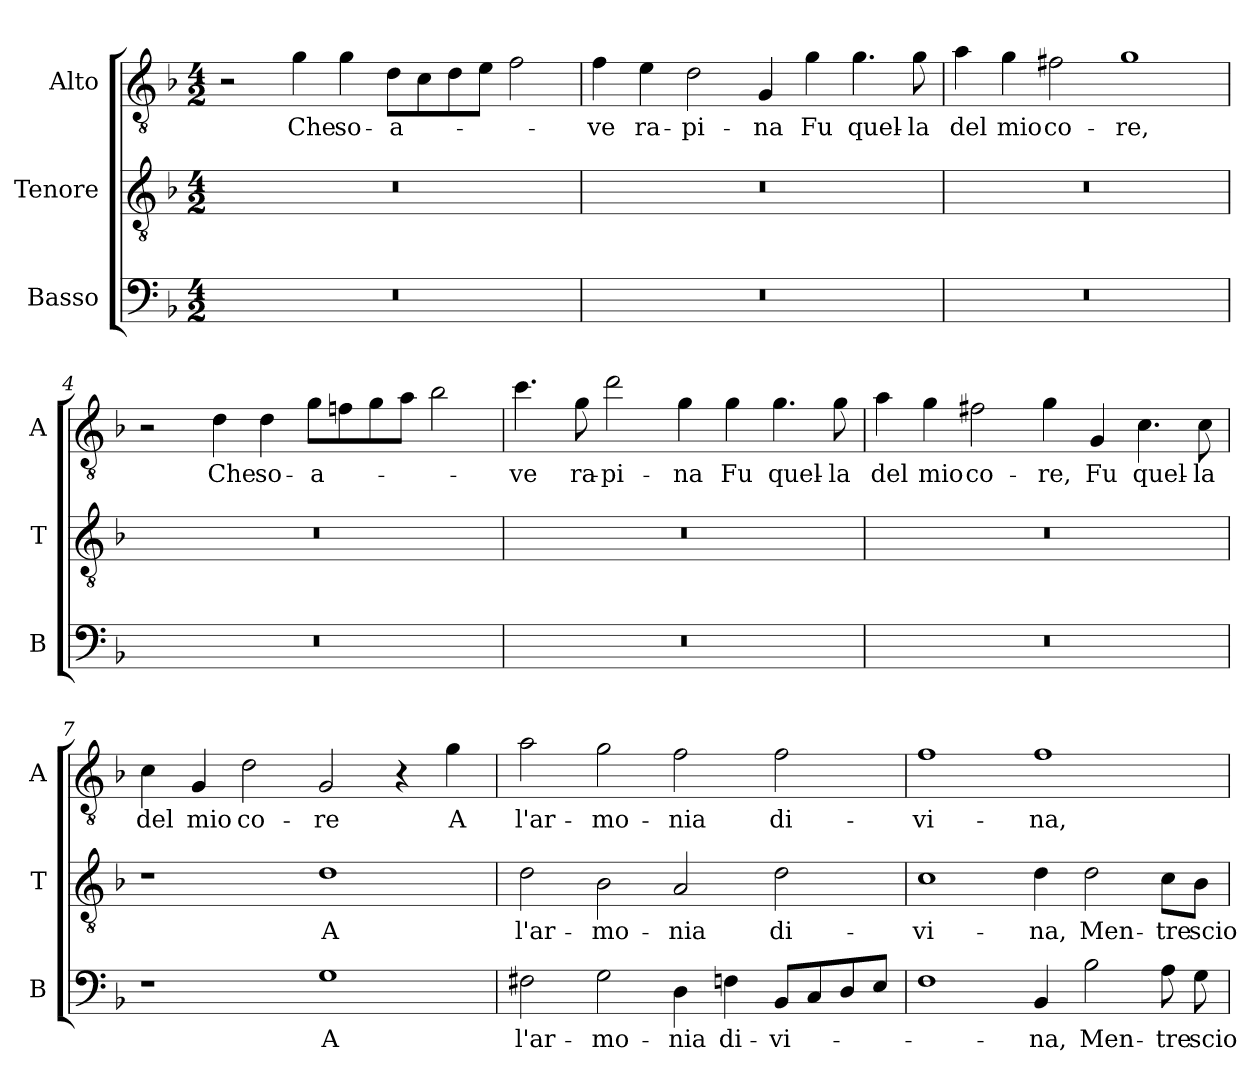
**kern	**text	**kern	**text	**kern	**text
*part3	*part3	*part2	*part2	*part1	*part1
*staff3	*staff3	*staff2	*staff2	*staff1	*staff1
*I"Basso	*	*I"Tenore	*	*I"Alto	*
*I'B	*	*I'T	*	*I'A	*
*clefF4	*	*clefGv2	*	*clefGv2	*
*k[b-]	*	*k[b-]	*	*k[b-]	*
*M4/2	*	*M4/2	*	*M4/2	*
=1	=1	=1	=1	=1	=1
0r	.	0r	.	2r	.
.	.	.	.	4g	Che
.	.	.	.	4g	so-
.	.	.	.	8dL	-a-
.	.	.	.	8c	.
.	.	.	.	8d	.
.	.	.	.	8eJ	.
.	.	.	.	2f	.
=2	=2	=2	=2	=2	=2
0r	.	0r	.	4f	-ve
.	.	.	.	4e	ra-
.	.	.	.	2d	-pi-
.	.	.	.	4G	-na
.	.	.	.	4g	Fu
.	.	.	.	4.g	quel-
.	.	.	.	8g	-la
=3	=3	=3	=3	=3	=3
0r	.	0r	.	4a	del
.	.	.	.	4g	mio
.	.	.	.	2f#X	co-
.	.	.	.	1g	-re,
=4	=4	=4	=4	=4	=4
0r	.	0r	.	2r	.
.	.	.	.	4d	Che
.	.	.	.	4d	so-
.	.	.	.	8gL	-a-
.	.	.	.	8fn	.
.	.	.	.	8g	.
.	.	.	.	8aJ	.
.	.	.	.	2b-	.
=5	=5	=5	=5	=5	=5
0r	.	0r	.	4.cc	-ve
.	.	.	.	8g	ra-
.	.	.	.	2dd	-pi-
.	.	.	.	4g	-na
.	.	.	.	4g	Fu
.	.	.	.	4.g	quel-
.	.	.	.	8g	-la
=6	=6	=6	=6	=6	=6
0r	.	0r	.	4a	del
.	.	.	.	4g	mio
.	.	.	.	2f#X	co-
.	.	.	.	4g	-re,
.	.	.	.	4G	Fu
.	.	.	.	4.c	quel-
.	.	.	.	8c	-la
=7	=7	=7	=7	=7	=7
1r	.	1r	.	4c	del
.	.	.	.	4G	mio
.	.	.	.	2d	co-
1G	A	1d	A	2G	-re
.	.	.	.	4r	.
.	.	.	.	4g	A
=8	=8	=8	=8	=8	=8
2F#X	l'ar-	2d	l'ar-	2a	l'ar-
2G	-mo-	2B-	-mo-	2g	-mo-
4D	-nia	2A	-nia	2f	-nia
4Fn	di-	.	.	.	.
8BB-L	-vi-	2d	di-	2f	di-
8C	.	.	.	.	.
8D	.	.	.	.	.
8EJ	.	.	.	.	.
=9	=9	=9	=9	=9	=9
1F	.	1c	-vi-	1f	-vi-
4BB-	-na,	4d	-na,	1f	-na,
2B-	Men-	2d	Men-	.	.
8A	-tre	8c\L	-tre	.	.
8G	scio-	8B-\J	scio-	.	.
=	=	=	=	=	=
*-	*-	*-	*-	*-	*-
